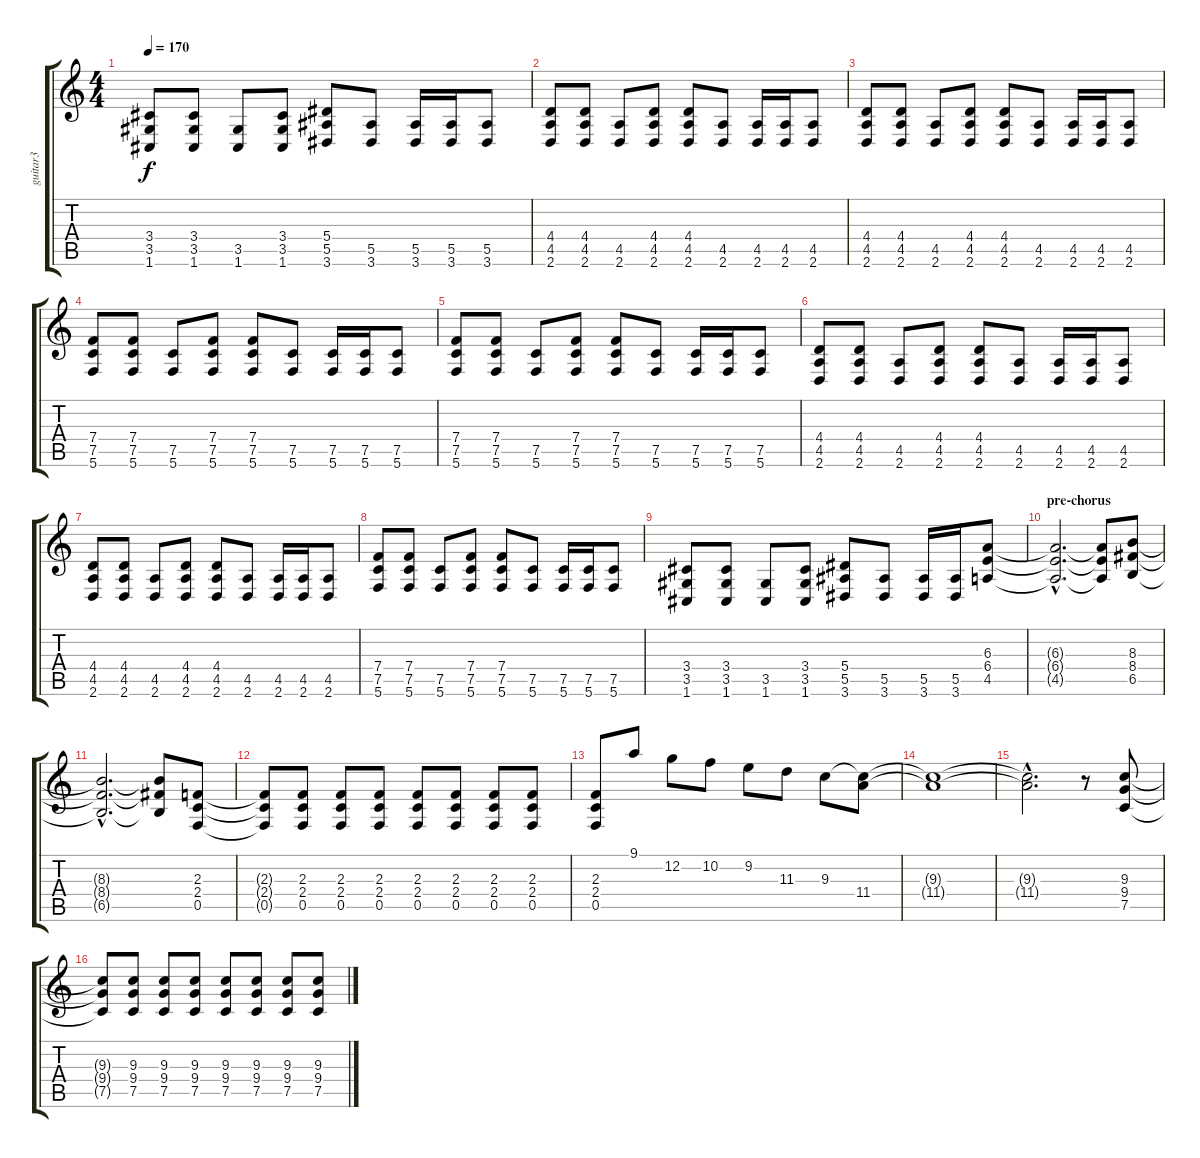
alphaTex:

\track ("guitar3" "guitar3") {instrument distortionguitar}
\staff {score tabs}
\tuning (C4 G3 Eb3 Bb2 F2 C2) {hide}
\ts (4 4)
\tempo 170
\clef g2
\ks c
(3.4 3.5 1.6).8{dy f} (3.4 3.5 1.6).8 (3.5 1.6).8 (3.4 3.5 1.6).8 (5.4 5.5 3.6).8 (5.5 3.6).8 (5.5 3.6).16 (5.5 3.6).16 (5.5 3.6).8 |
(4.4 4.5 2.6).8 (4.4 4.5 2.6).8 (4.5 2.6).8 (4.4 4.5 2.6).8 (4.4 4.5 2.6).8 (4.5 2.6).8 (4.5 2.6).16 (4.5 2.6).16 (4.5 2.6).8 |
(4.4 4.5 2.6).8 (4.4 4.5 2.6).8 (4.5 2.6).8 (4.4 4.5 2.6).8 (4.4 4.5 2.6).8 (4.5 2.6).8 (4.5 2.6).16 (4.5 2.6).16 (4.5 2.6).8 |
(7.4 7.5 5.6).8 (7.4 7.5 5.6).8 (7.5 5.6).8 (7.4 7.5 5.6).8 (7.4 7.5 5.6).8 (7.5 5.6).8 (7.5 5.6).16 (7.5 5.6).16 (7.5 5.6).8 |
(7.4 7.5 5.6).8 (7.4 7.5 5.6).8 (7.5 5.6).8 (7.4 7.5 5.6).8 (7.4 7.5 5.6).8 (7.5 5.6).8 (7.5 5.6).16 (7.5 5.6).16 (7.5 5.6).8 |
(4.4 4.5 2.6).8 (4.4 4.5 2.6).8 (4.5 2.6).8 (4.4 4.5 2.6).8 (4.4 4.5 2.6).8 (4.5 2.6).8 (4.5 2.6).16 (4.5 2.6).16 (4.5 2.6).8 |
(4.4 4.5 2.6).8 (4.4 4.5 2.6).8 (4.5 2.6).8 (4.4 4.5 2.6).8 (4.4 4.5 2.6).8 (4.5 2.6).8 (4.5 2.6).16 (4.5 2.6).16 (4.5 2.6).8 |
(7.4 7.5 5.6).8 (7.4 7.5 5.6).8 (7.5 5.6).8 (7.4 7.5 5.6).8 (7.4 7.5 5.6).8 (7.5 5.6).8 (7.5 5.6).16 (7.5 5.6).16 (7.5 5.6).8 |
(3.4 3.5 1.6).8 (3.4 3.5 1.6).8 (3.5 1.6).8 (3.4 3.5 1.6).8 (5.4 5.5 3.6).8 (5.5 3.6).8 (5.5 3.6).16 (5.5 3.6).16 (6.3 6.4 4.5).8 |
\section ("" "pre-chorus")
(6.3{hac t} 6.4{hac t} 4.5{hac t}).2{d} (6.3{t} 6.4{t} 4.5{t}).8 (8.3 8.4 6.5).8 |
(8.3{hac t} 8.4{hac t} 6.5{hac t}).2{d} (8.3{t} 8.4{t} 6.5{t}).8 (2.3 2.4 0.5).8 |
(2.3{t} 2.4{t} 0.5{t}).8 (2.3 2.4 0.5).8 (2.3 2.4 0.5).8 (2.3 2.4 0.5).8 (2.3 2.4 0.5).8 (2.3 2.4 0.5).8 (2.3 2.4 0.5).8 (2.3 2.4 0.5).8 |
(2.3 2.4 0.5).8 9.1.8 12.2.8 10.2.8 9.2.8 11.3.8 9.3.8 (9.3{t} 11.4).8 |
(9.3{t} 11.4{t}).1 |
(9.3{hac t} 11.4{hac t}).2{d} r.8 (9.3 9.4 7.5).8 |
(9.3{t} 9.4{t} 7.5{t}).8 (9.3 9.4 7.5).8 (9.3 9.4 7.5).8 (9.3 9.4 7.5).8 (9.3 9.4 7.5).8 (9.3 9.4 7.5).8 (9.3 9.4 7.5).8 (9.3 9.4 7.5).8
